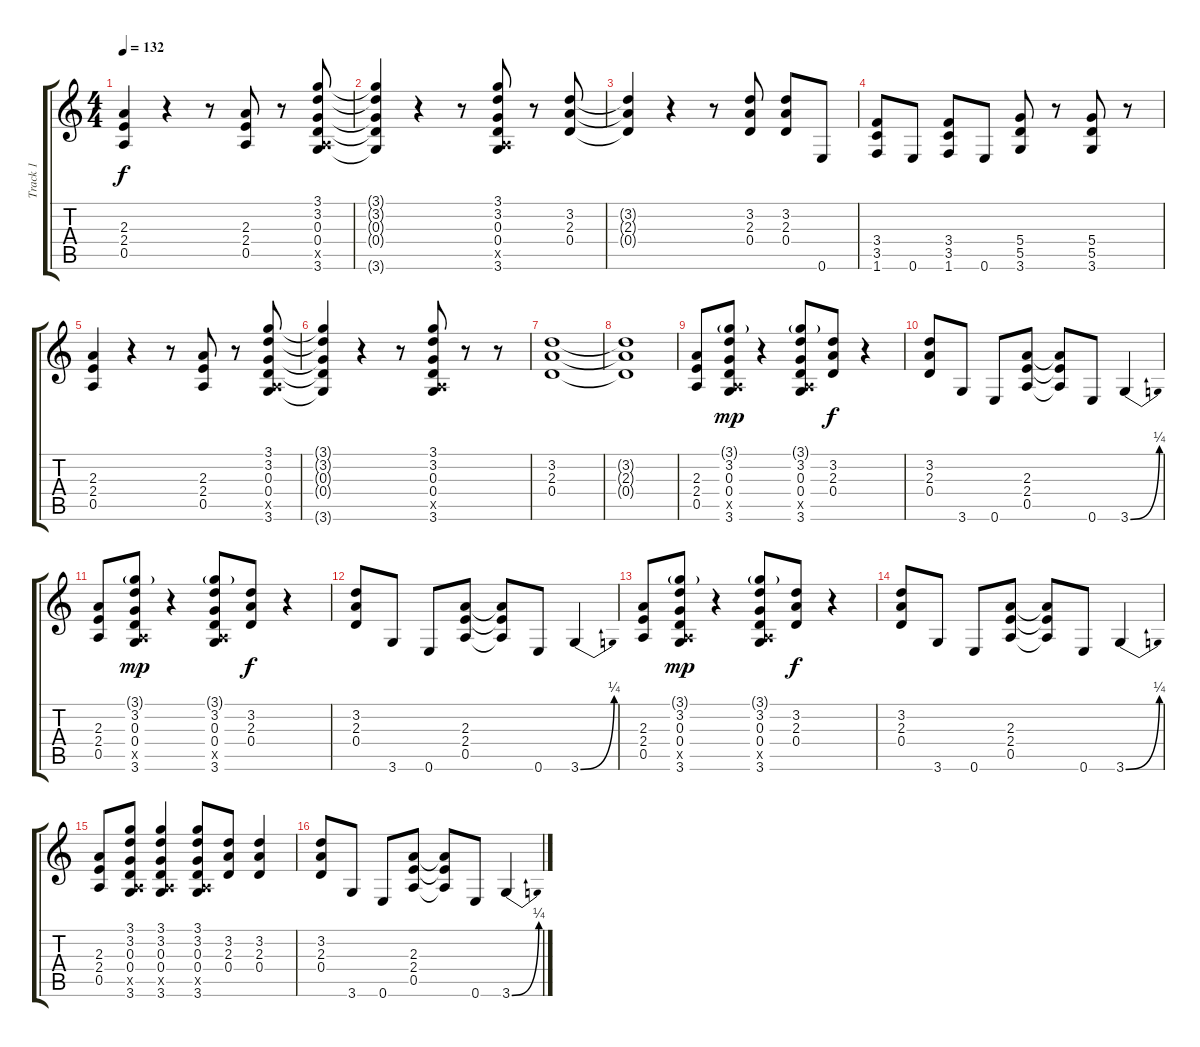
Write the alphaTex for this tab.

\track ("Track 1" "Track 1") {instrument distortionguitar}
\staff {score tabs}
\tuning (E4 B3 G3 D3 A2 E2) {hide}
\ts (4 4)
\tempo 132
\clef g2
\ks c
(2.3 2.4 0.5).4{dy f} r.4 r.8 (2.3 2.4 0.5).8 r.8 (3.1 3.2 0.3 0.4 0.5{x} 3.6).8 |
(3.1{t} 3.2{t} 0.3{t} 0.4{t} 3.6{t}).4 r.4 r.8 (3.1 3.2 0.3 0.4 0.5{x} 3.6).8 r.8 (3.2 2.3 0.4).8 |
(3.2{t} 2.3{t} 0.4{t}).4 r.4 r.8 (3.2 2.3 0.4).8 (3.2 2.3 0.4).8 0.6.8 |
(3.4 3.5 1.6).8 0.6.8 (3.4 3.5 1.6).8 0.6.8 (5.4 5.5 3.6).8 r.8 (5.4 5.5 3.6).8 r.8 |
(2.3 2.4 0.5).4 r.4 r.8 (2.3 2.4 0.5).8 r.8 (3.1 3.2 0.3 0.4 0.5{x} 3.6).8 |
(3.1{t} 3.2{t} 0.3{t} 0.4{t} 3.6{t}).4 r.4 r.8 (3.1 3.2 0.3 0.4 0.5{x} 3.6).8 r.8 r.8 |
(3.2 2.3 0.4).1{volume 8} |
(3.2{t} 2.3{t} 0.4{t}).1 |
(2.3 2.4 0.5).8{volume 12} (3.1{g} 3.2 0.3 0.4 0.5{x} 3.6).8{dy mp} r.4 (3.1{g} 3.2 0.3 0.4 0.5{x} 3.6).8 (3.2 2.3 0.4).8{dy f} r.4 |
(3.2 2.3 0.4).8 3.6.8 0.6.8 (2.3 2.4 0.5).8 (2.3{t} 2.4{t} 0.5{t}).8 0.6.8 3.6{be (bend 0 0 60 1)}.4 |
(2.3 2.4 0.5).8 (3.1{g} 3.2 0.3 0.4 0.5{x} 3.6).8{dy mp} r.4 (3.1{g} 3.2 0.3 0.4 0.5{x} 3.6).8 (3.2 2.3 0.4).8{dy f} r.4 |
(3.2 2.3 0.4).8 3.6.8 0.6.8 (2.3 2.4 0.5).8 (2.3{t} 2.4{t} 0.5{t}).8 0.6.8 3.6{be (bend 0 0 60 1)}.4 |
(2.3 2.4 0.5).8 (3.1{g} 3.2 0.3 0.4 0.5{x} 3.6).8{dy mp} r.4 (3.1{g} 3.2 0.3 0.4 0.5{x} 3.6).8 (3.2 2.3 0.4).8{dy f} r.4 |
(3.2 2.3 0.4).8 3.6.8 0.6.8 (2.3 2.4 0.5).8 (2.3{t} 2.4{t} 0.5{t}).8 0.6.8 3.6{be (bend 0 0 60 1)}.4 |
(2.3 2.4 0.5).8 (3.1 3.2 0.3 0.4 0.5{x} 3.6).8 (3.1 3.2 0.3 0.4 0.5{x} 3.6).4 (3.1 3.2 0.3 0.4 0.5{x} 3.6).8 (3.2 2.3 0.4).8 (3.2 2.3 0.4).4 |
(3.2 2.3 0.4).8 3.6.8 0.6.8 (2.3 2.4 0.5).8 (2.3{t} 2.4{t} 0.5{t}).8 0.6.8 3.6{be (bend 0 0 60 1)}.4
